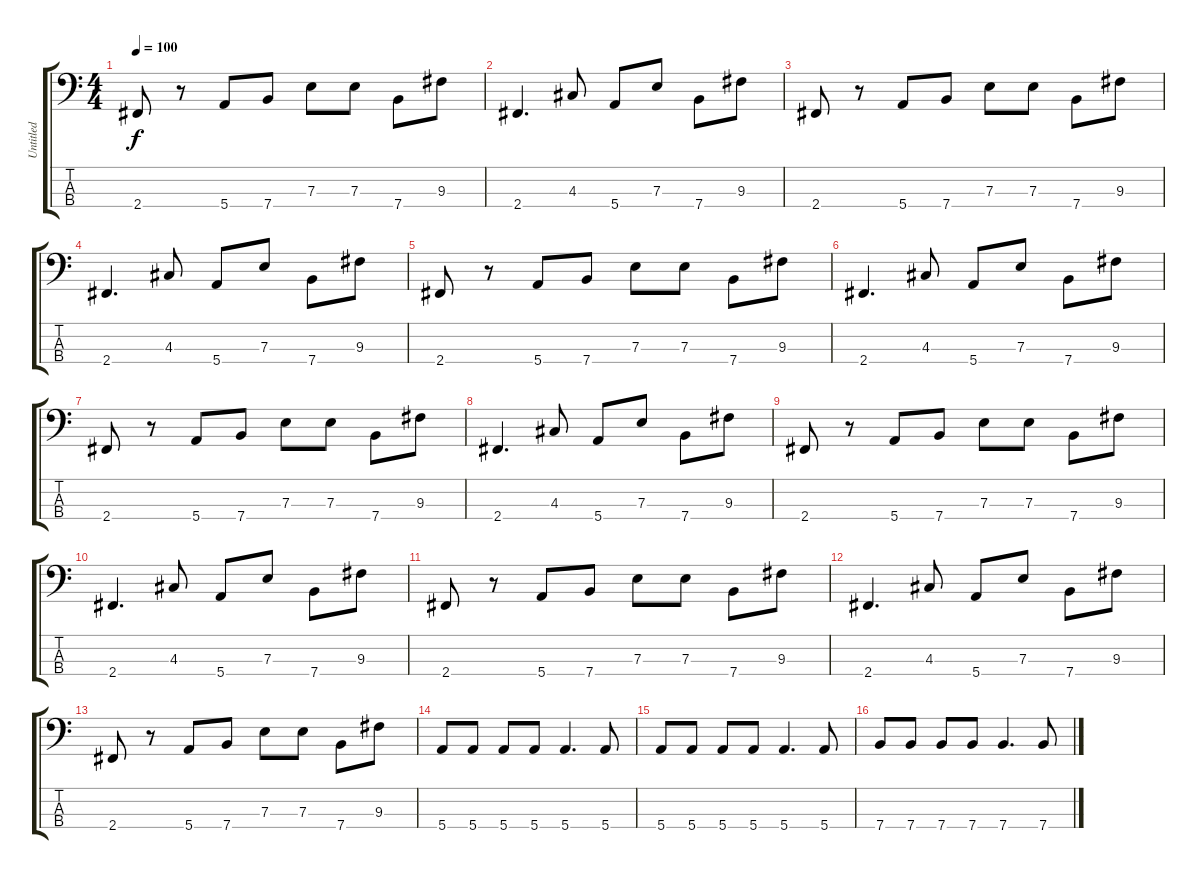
\track ("Untitled" "Untitled") {instrument electricbassfinger}
\staff {score tabs}
\tuning (G2 D2 A1 E1) {hide}
\ts (4 4)
\tempo 100
\clef f4
\ks c
2.4.8{dy f} r.8 5.4.8 7.4.8 7.3.8 7.3.8 7.4.8 9.3.8 |
2.4.4{d} 4.3.8 5.4.8 7.3.8 7.4.8 9.3.8 |
2.4.8 r.8 5.4.8 7.4.8 7.3.8 7.3.8 7.4.8 9.3.8 |
2.4.4{d} 4.3.8 5.4.8 7.3.8 7.4.8 9.3.8 |
2.4.8 r.8 5.4.8 7.4.8 7.3.8 7.3.8 7.4.8 9.3.8 |
2.4.4{d} 4.3.8 5.4.8 7.3.8 7.4.8 9.3.8 |
2.4.8 r.8 5.4.8 7.4.8 7.3.8 7.3.8 7.4.8 9.3.8 |
2.4.4{d} 4.3.8 5.4.8 7.3.8 7.4.8 9.3.8 |
2.4.8 r.8 5.4.8 7.4.8 7.3.8 7.3.8 7.4.8 9.3.8 |
2.4.4{d} 4.3.8 5.4.8 7.3.8 7.4.8 9.3.8 |
2.4.8 r.8 5.4.8 7.4.8 7.3.8 7.3.8 7.4.8 9.3.8 |
2.4.4{d} 4.3.8 5.4.8 7.3.8 7.4.8 9.3.8 |
2.4.8 r.8 5.4.8 7.4.8 7.3.8 7.3.8 7.4.8 9.3.8 |
5.4.8 5.4.8 5.4.8 5.4.8 5.4.4{d} 5.4.8 |
5.4.8 5.4.8 5.4.8 5.4.8 5.4.4{d} 5.4.8 |
7.4.8 7.4.8 7.4.8 7.4.8 7.4.4{d} 7.4.8
